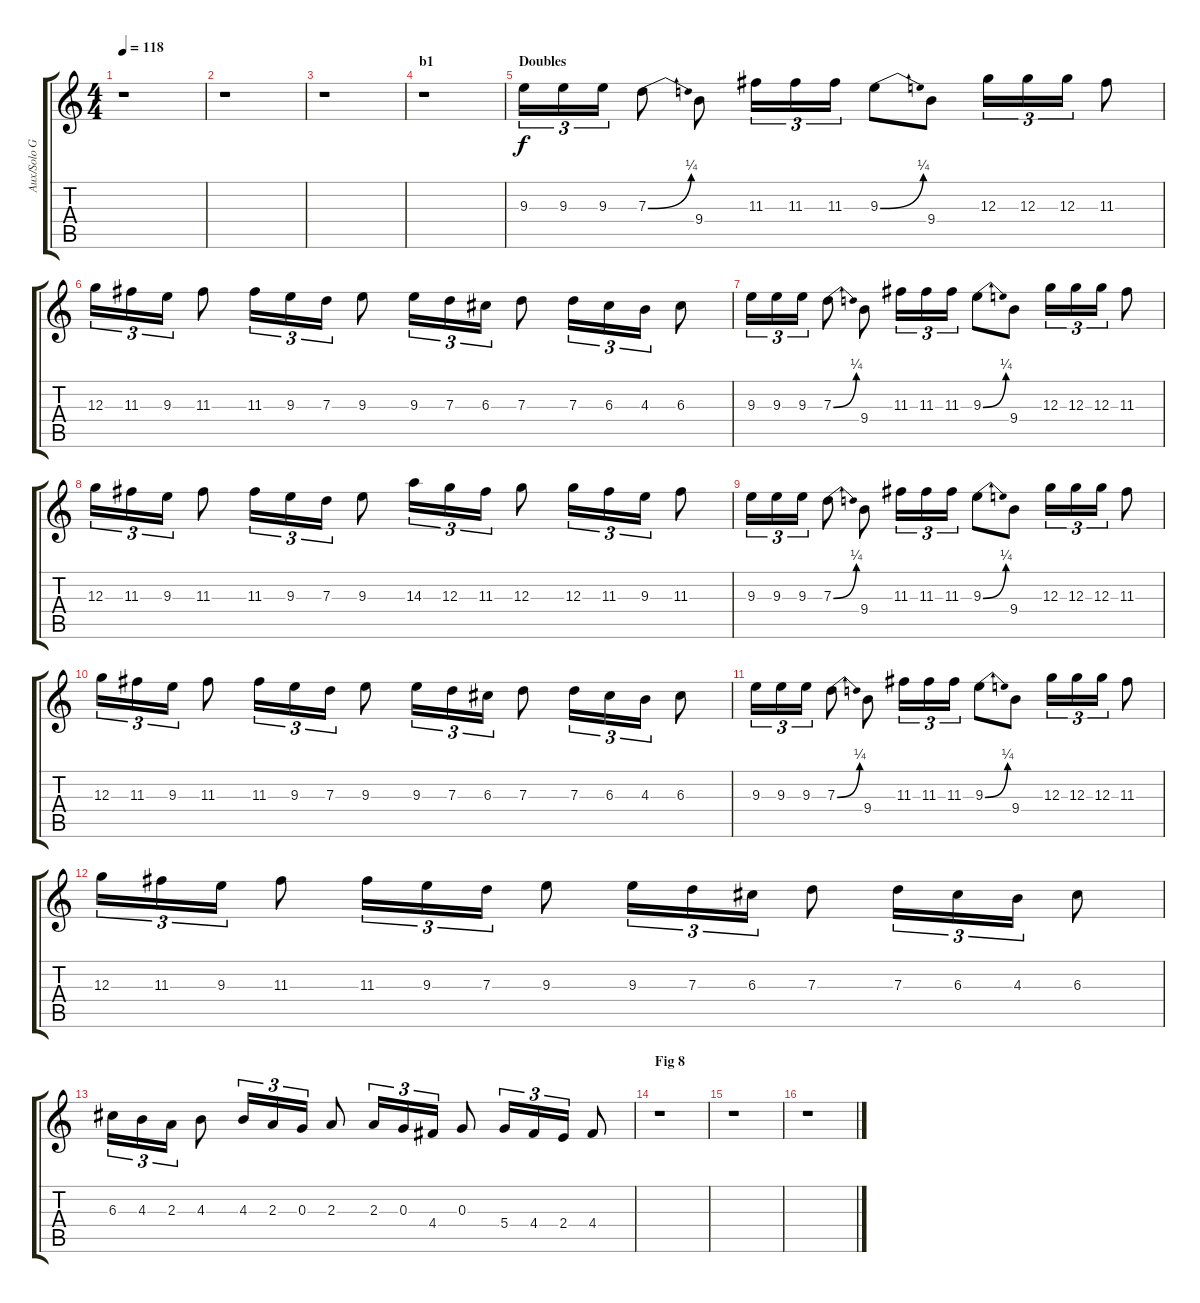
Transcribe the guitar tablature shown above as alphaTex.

\track ("Aux/Solo Gtr2" "Aux/Solo G") {instrument overdrivenguitar}
\staff {score tabs}
\tuning (E4 B3 G3 D3 A2 E2) {hide}
\ts (4 4)
\tempo 118
\clef g2
\ks c
r.1{dy f} |
r.1 |
r.1 |
\section ("" "b1")
r.1 |
\section ("" "Doubles")
9.3.16{tu (3 2) volume 16} 9.3.16{tu (3 2)} 9.3.16{tu (3 2)} 7.3{be (bend 0 0 60 1)}.8 9.4.8 11.3.16{tu (3 2)} 11.3.16{tu (3 2)} 11.3.16{tu (3 2)} 9.3{be (bend 0 0 60 1)}.8 9.4.8 12.3.16{tu (3 2)} 12.3.16{tu (3 2)} 12.3.16{tu (3 2)} 11.3.8 |
12.3.16{tu (3 2)} 11.3.16{tu (3 2)} 9.3.16{tu (3 2)} 11.3.8 11.3.16{tu (3 2)} 9.3.16{tu (3 2)} 7.3.16{tu (3 2)} 9.3.8 9.3.16{tu (3 2)} 7.3.16{tu (3 2)} 6.3.16{tu (3 2)} 7.3.8 7.3.16{tu (3 2)} 6.3.16{tu (3 2)} 4.3.16{tu (3 2)} 6.3.8 |
9.3.16{tu (3 2)} 9.3.16{tu (3 2)} 9.3.16{tu (3 2)} 7.3{be (bend 0 0 60 1)}.8 9.4.8 11.3.16{tu (3 2)} 11.3.16{tu (3 2)} 11.3.16{tu (3 2)} 9.3{be (bend 0 0 60 1)}.8 9.4.8 12.3.16{tu (3 2)} 12.3.16{tu (3 2)} 12.3.16{tu (3 2)} 11.3.8 |
12.3.16{tu (3 2)} 11.3.16{tu (3 2)} 9.3.16{tu (3 2)} 11.3.8 11.3.16{tu (3 2)} 9.3.16{tu (3 2)} 7.3.16{tu (3 2)} 9.3.8 14.3.16{tu (3 2)} 12.3.16{tu (3 2)} 11.3.16{tu (3 2)} 12.3.8 12.3.16{tu (3 2)} 11.3.16{tu (3 2)} 9.3.16{tu (3 2)} 11.3.8 |
9.3.16{tu (3 2)} 9.3.16{tu (3 2)} 9.3.16{tu (3 2)} 7.3{be (bend 0 0 60 1)}.8 9.4.8 11.3.16{tu (3 2)} 11.3.16{tu (3 2)} 11.3.16{tu (3 2)} 9.3{be (bend 0 0 60 1)}.8 9.4.8 12.3.16{tu (3 2)} 12.3.16{tu (3 2)} 12.3.16{tu (3 2)} 11.3.8 |
12.3.16{tu (3 2)} 11.3.16{tu (3 2)} 9.3.16{tu (3 2)} 11.3.8 11.3.16{tu (3 2)} 9.3.16{tu (3 2)} 7.3.16{tu (3 2)} 9.3.8 9.3.16{tu (3 2)} 7.3.16{tu (3 2)} 6.3.16{tu (3 2)} 7.3.8 7.3.16{tu (3 2)} 6.3.16{tu (3 2)} 4.3.16{tu (3 2)} 6.3.8 |
9.3.16{tu (3 2)} 9.3.16{tu (3 2)} 9.3.16{tu (3 2)} 7.3{be (bend 0 0 60 1)}.8 9.4.8 11.3.16{tu (3 2)} 11.3.16{tu (3 2)} 11.3.16{tu (3 2)} 9.3{be (bend 0 0 60 1)}.8 9.4.8 12.3.16{tu (3 2)} 12.3.16{tu (3 2)} 12.3.16{tu (3 2)} 11.3.8 |
12.3.16{tu (3 2)} 11.3.16{tu (3 2)} 9.3.16{tu (3 2)} 11.3.8 11.3.16{tu (3 2)} 9.3.16{tu (3 2)} 7.3.16{tu (3 2)} 9.3.8 9.3.16{tu (3 2)} 7.3.16{tu (3 2)} 6.3.16{tu (3 2)} 7.3.8 7.3.16{tu (3 2)} 6.3.16{tu (3 2)} 4.3.16{tu (3 2)} 6.3.8 |
6.3.16{tu (3 2)} 4.3.16{tu (3 2)} 2.3.16{tu (3 2)} 4.3.8 4.3.16{tu (3 2)} 2.3.16{tu (3 2)} 0.3.16{tu (3 2)} 2.3.8 2.3.16{tu (3 2)} 0.3.16{tu (3 2)} 4.4.16{tu (3 2)} 0.3.8 5.4.16{tu (3 2)} 4.4.16{tu (3 2)} 2.4.16{tu (3 2)} 4.4.8 |
\section ("" "Fig 8")
r.1 |
r.1 |
r.1
